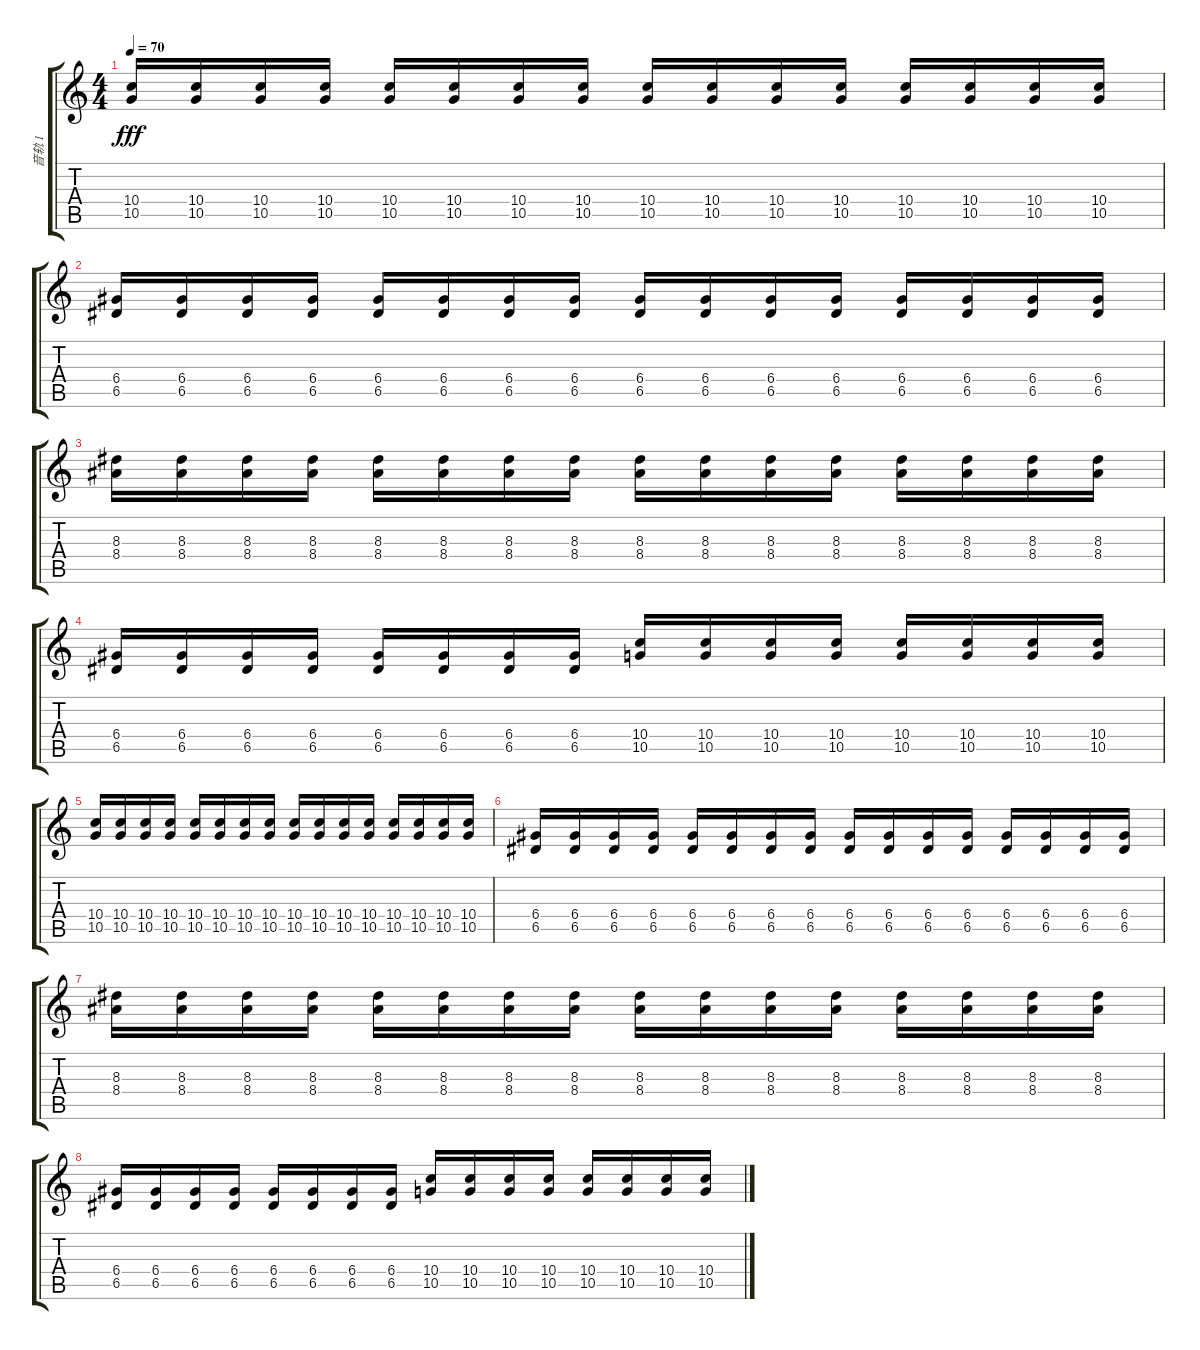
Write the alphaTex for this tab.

\track ("音轨 1" "音轨 1") {instrument electricguitarjazz}
\staff {score tabs}
\tuning (E4 B3 G3 D3 A2 E2) {hide}
\ts (4 4)
\tempo 70
\clef g2
\ks c
(10.4 10.5).16{dy fff volume 3 instrument electricguitarjazz} (10.4 10.5).16 (10.4 10.5).16 (10.4 10.5).16 (10.4 10.5).16 (10.4 10.5).16 (10.4 10.5).16 (10.4 10.5).16 (10.4 10.5).16 (10.4 10.5).16 (10.4 10.5).16 (10.4 10.5).16 (10.4 10.5).16 (10.4 10.5).16 (10.4 10.5).16 (10.4 10.5).16 |
(6.4 6.5).16 (6.4 6.5).16 (6.4 6.5).16 (6.4 6.5).16 (6.4 6.5).16 (6.4 6.5).16 (6.4 6.5).16 (6.4 6.5).16 (6.4 6.5).16 (6.4 6.5).16 (6.4 6.5).16 (6.4 6.5).16 (6.4 6.5).16 (6.4 6.5).16 (6.4 6.5).16 (6.4 6.5).16 |
(8.3 8.4).16 (8.3 8.4).16 (8.3 8.4).16 (8.3 8.4).16 (8.3 8.4).16 (8.3 8.4).16 (8.3 8.4).16 (8.3 8.4).16 (8.3 8.4).16 (8.3 8.4).16 (8.3 8.4).16 (8.3 8.4).16 (8.3 8.4).16 (8.3 8.4).16 (8.3 8.4).16 (8.3 8.4).16 |
(6.4 6.5).16 (6.4 6.5).16 (6.4 6.5).16 (6.4 6.5).16 (6.4 6.5).16 (6.4 6.5).16 (6.4 6.5).16 (6.4 6.5).16 (10.4 10.5).16 (10.4 10.5).16 (10.4 10.5).16 (10.4 10.5).16 (10.4 10.5).16 (10.4 10.5).16 (10.4 10.5).16 (10.4 10.5).16 |
(10.4 10.5).16 (10.4 10.5).16 (10.4 10.5).16 (10.4 10.5).16 (10.4 10.5).16 (10.4 10.5).16 (10.4 10.5).16 (10.4 10.5).16 (10.4 10.5).16 (10.4 10.5).16 (10.4 10.5).16 (10.4 10.5).16 (10.4 10.5).16 (10.4 10.5).16 (10.4 10.5).16 (10.4 10.5).16 |
(6.4 6.5).16 (6.4 6.5).16 (6.4 6.5).16 (6.4 6.5).16 (6.4 6.5).16 (6.4 6.5).16 (6.4 6.5).16 (6.4 6.5).16 (6.4 6.5).16 (6.4 6.5).16 (6.4 6.5).16 (6.4 6.5).16 (6.4 6.5).16 (6.4 6.5).16 (6.4 6.5).16 (6.4 6.5).16 |
(8.3 8.4).16 (8.3 8.4).16 (8.3 8.4).16 (8.3 8.4).16 (8.3 8.4).16 (8.3 8.4).16 (8.3 8.4).16 (8.3 8.4).16 (8.3 8.4).16 (8.3 8.4).16 (8.3 8.4).16 (8.3 8.4).16 (8.3 8.4).16 (8.3 8.4).16 (8.3 8.4).16 (8.3 8.4).16 |
(6.4 6.5).16 (6.4 6.5).16 (6.4 6.5).16 (6.4 6.5).16 (6.4 6.5).16 (6.4 6.5).16 (6.4 6.5).16 (6.4 6.5).16 (10.4 10.5).16 (10.4 10.5).16 (10.4 10.5).16 (10.4 10.5).16 (10.4 10.5).16 (10.4 10.5).16 (10.4 10.5).16 (10.4 10.5).16
